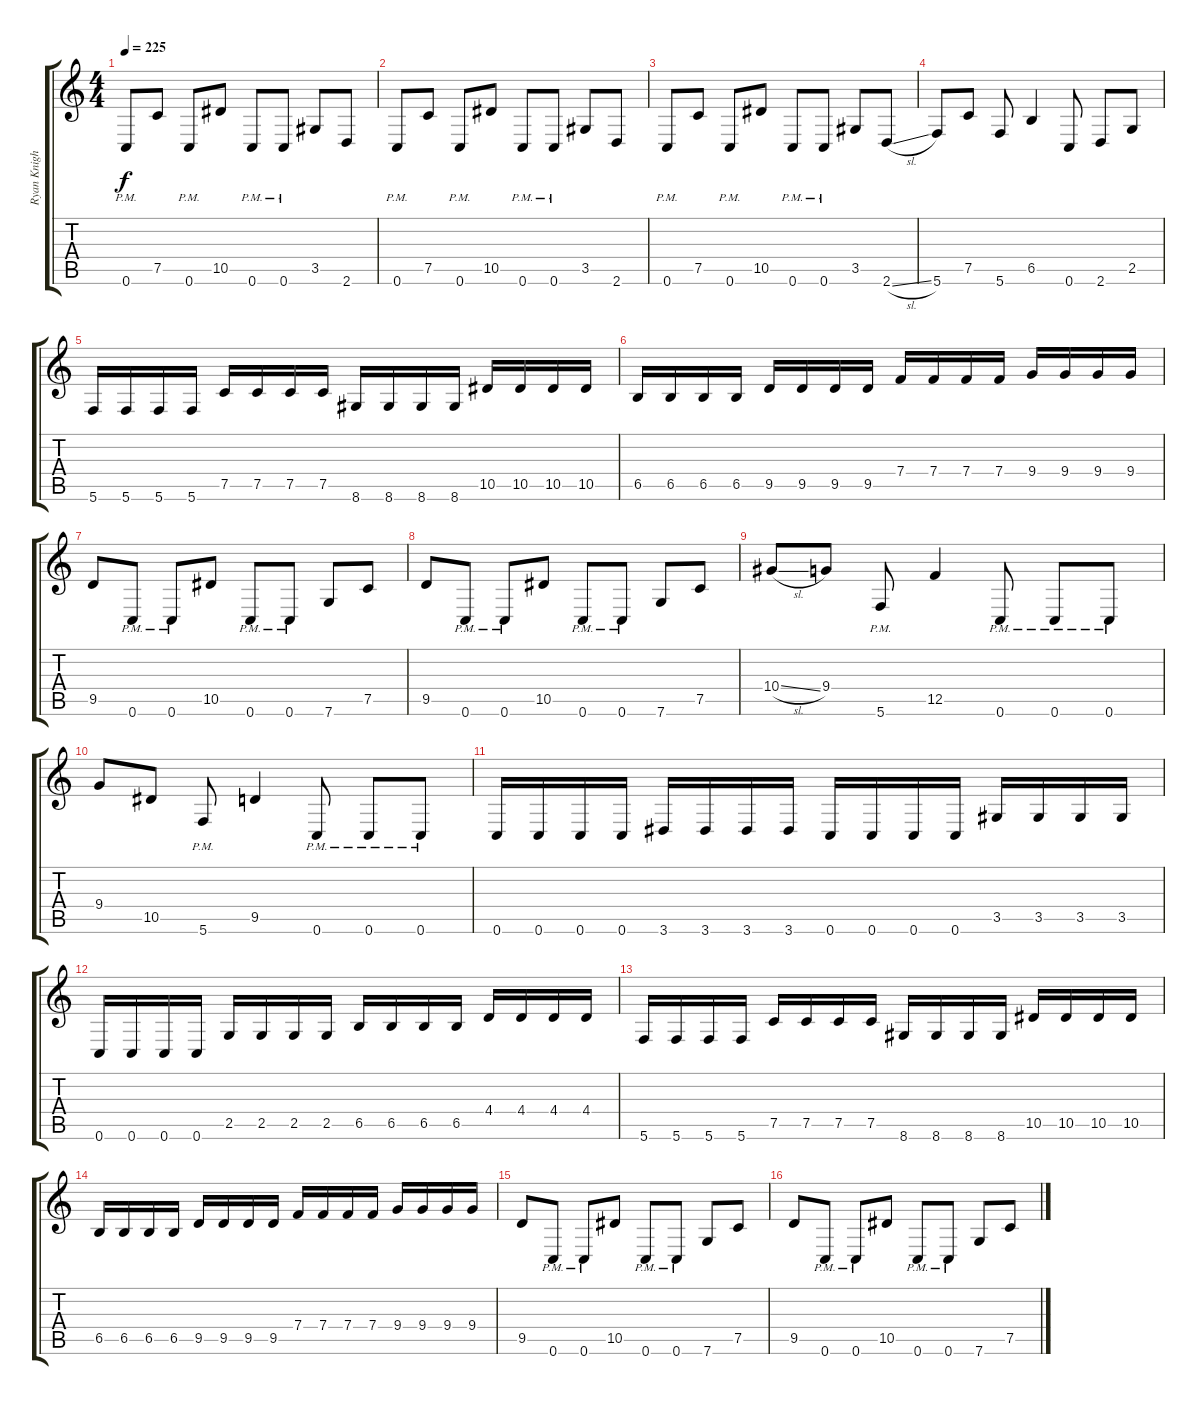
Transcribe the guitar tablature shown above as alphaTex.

\track ("Ryan Knight (Rhythm)" "Ryan Knigh") {instrument distortionguitar}
\staff {score tabs}
\tuning (C4 G3 Eb3 Bb2 F2 C2) {hide}
\ts (4 4)
\tempo 225
\clef g2
\ks c
0.6{pm}.8{dy f} 7.5.8 0.6{pm}.8 10.5.8 0.6{pm}.8 0.6{pm}.8 3.5.8 2.6.8 |
0.6{pm}.8 7.5.8 0.6{pm}.8 10.5.8 0.6{pm}.8 0.6{pm}.8 3.5.8 2.6.8 |
0.6{pm}.8 7.5.8 0.6{pm}.8 10.5.8 0.6{pm}.8 0.6{pm}.8 3.5.8 2.6{sl}.8 |
5.6.8 7.5.8 5.6.8 6.5.4 0.6.8 2.6.8 2.5.8 |
5.6.16 5.6.16 5.6.16 5.6.16 7.5.16 7.5.16 7.5.16 7.5.16 8.6.16 8.6.16 8.6.16 8.6.16 10.5.16 10.5.16 10.5.16 10.5.16 |
6.5.16 6.5.16 6.5.16 6.5.16 9.5.16 9.5.16 9.5.16 9.5.16 7.4.16 7.4.16 7.4.16 7.4.16 9.4.16 9.4.16 9.4.16 9.4.16 |
9.5.8 0.6{pm}.8 0.6{pm}.8 10.5.8 0.6{pm}.8 0.6{pm}.8 7.6.8 7.5.8 |
9.5.8 0.6{pm}.8 0.6{pm}.8 10.5.8 0.6{pm}.8 0.6{pm}.8 7.6.8 7.5.8 |
10.4{sl}.8 9.4.8 5.6{pm}.8 12.5.4 0.6{pm}.8 0.6{pm}.8 0.6{pm}.8 |
9.4.8 10.5.8 5.6{pm}.8 9.5.4 0.6{pm}.8 0.6{pm}.8 0.6{pm}.8 |
0.6.16 0.6.16 0.6.16 0.6.16 3.6.16 3.6.16 3.6.16 3.6.16 0.6.16 0.6.16 0.6.16 0.6.16 3.5.16 3.5.16 3.5.16 3.5.16 |
0.6.16 0.6.16 0.6.16 0.6.16 2.5.16 2.5.16 2.5.16 2.5.16 6.5.16 6.5.16 6.5.16 6.5.16 4.4.16 4.4.16 4.4.16 4.4.16 |
5.6.16 5.6.16 5.6.16 5.6.16 7.5.16 7.5.16 7.5.16 7.5.16 8.6.16 8.6.16 8.6.16 8.6.16 10.5.16 10.5.16 10.5.16 10.5.16 |
6.5.16 6.5.16 6.5.16 6.5.16 9.5.16 9.5.16 9.5.16 9.5.16 7.4.16 7.4.16 7.4.16 7.4.16 9.4.16 9.4.16 9.4.16 9.4.16 |
9.5.8 0.6{pm}.8 0.6{pm}.8 10.5.8 0.6{pm}.8 0.6{pm}.8 7.6.8 7.5.8 |
9.5.8 0.6{pm}.8 0.6{pm}.8 10.5.8 0.6{pm}.8 0.6{pm}.8 7.6.8 7.5.8
